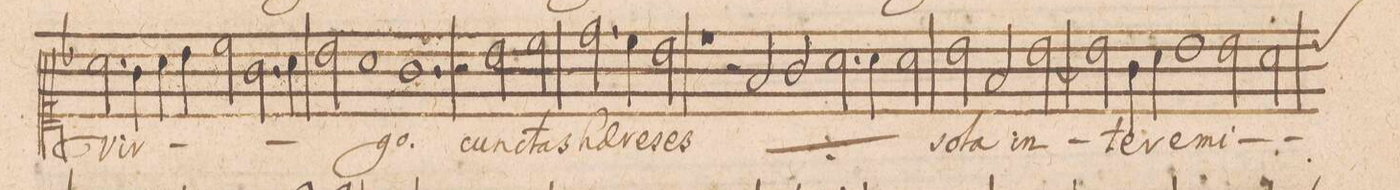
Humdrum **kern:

**kern	**text
*I"CANTVS.	*
*clefC1	*
*k[b-]	*
*M3/2	*
2.a\	Vir-
4g\	.
4a\	.
4b-\	.
=12-	=12-
2cc\	.
2.g\	.
4a\	.
=13-	=13-
2b-\	.
1a	.
=14-	=14-
1.g	-go.
=15-	=15-
2r	.
2b-\	cun-
2cc\	-ctas
=16-	=16-
2.dd\	hae-
4cc\	-re-
2b-\	-ses
=17-	=17-
1.r	.
=18-	=18-
2r	.
*	*ij
2fny/	cun-
2g/	-ctas
=19-	=19-
2.a\	hae-
4a\	-re-
2a\	-ses
*	*Xij
=20-	=20-
2b-\	so-
2f/	-la
[<2b-\	in-
=21-	=21-
2b-\]	.
4g\	-te-
4a\	-re-
1b-\	-mi-
=22-	=22-
2b-\	.
2a\	.
*custos:b	*
=23-	=23-
*-	*-
